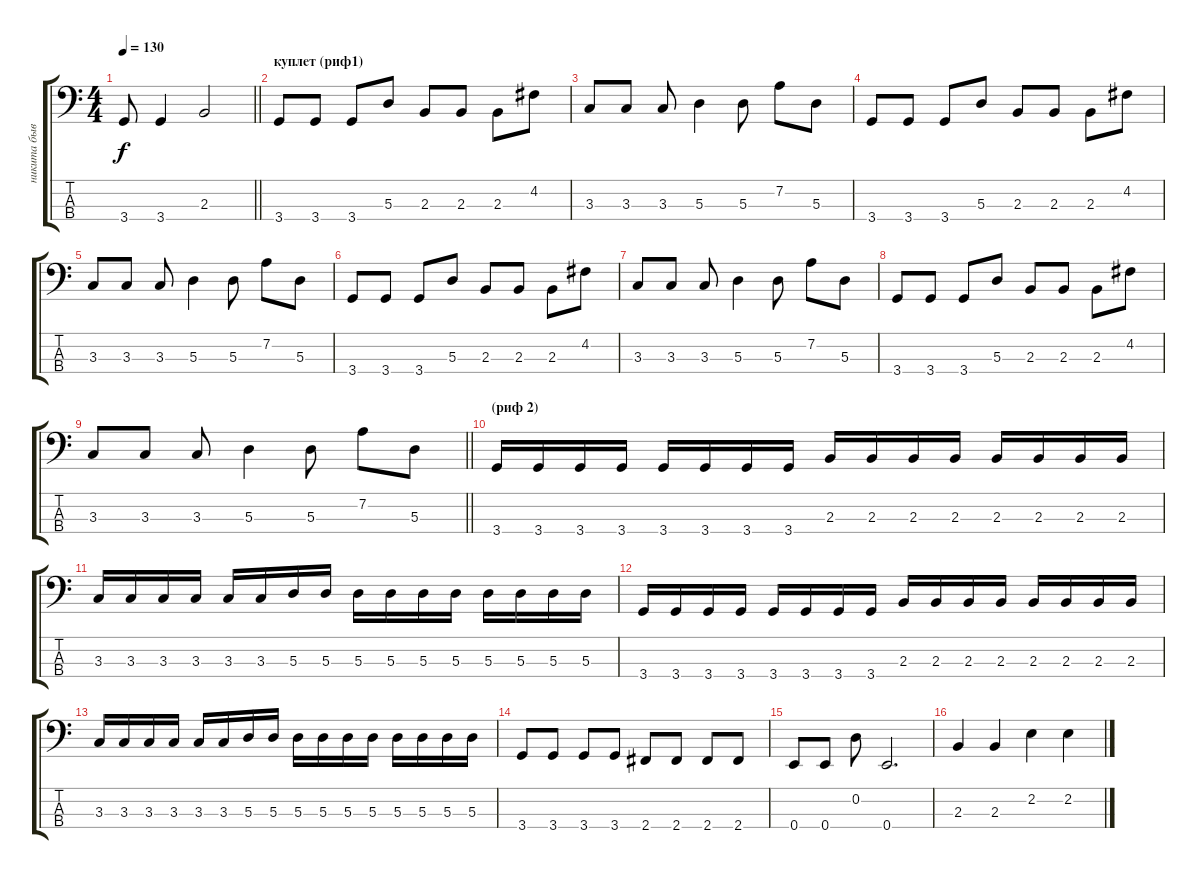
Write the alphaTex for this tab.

\track ("никита бывалый" "никита быв") {instrument electricbasspick}
\staff {score tabs}
\tuning (G2 D2 A1 E1) {hide}
\ts (4 4)
\tempo 130
\clef f4
\barLineRight lightlight
\ks c
3.4.8{dy f} 3.4.4 2.3.2 |
\section ("" "куплет (риф1) ")
3.4.8 3.4.8 3.4.8 5.3.8 2.3.8 2.3.8 2.3.8 4.2.8 |
3.3.8 3.3.8 3.3.8 5.3.4 5.3.8 7.2.8 5.3.8 |
3.4.8 3.4.8 3.4.8 5.3.8 2.3.8 2.3.8 2.3.8 4.2.8 |
3.3.8 3.3.8 3.3.8 5.3.4 5.3.8 7.2.8 5.3.8 |
3.4.8 3.4.8 3.4.8 5.3.8 2.3.8 2.3.8 2.3.8 4.2.8 |
3.3.8 3.3.8 3.3.8 5.3.4 5.3.8 7.2.8 5.3.8 |
3.4.8 3.4.8 3.4.8 5.3.8 2.3.8 2.3.8 2.3.8 4.2.8 |
\barLineRight lightlight
3.3.8 3.3.8 3.3.8 5.3.4 5.3.8 7.2.8 5.3.8 |
\section ("" "(риф 2)")
3.4.16 3.4.16 3.4.16 3.4.16 3.4.16 3.4.16 3.4.16 3.4.16 2.3.16 2.3.16 2.3.16 2.3.16 2.3.16 2.3.16 2.3.16 2.3.16 |
3.3.16 3.3.16 3.3.16 3.3.16 3.3.16 3.3.16 5.3.16 5.3.16 5.3.16 5.3.16 5.3.16 5.3.16 5.3.16 5.3.16 5.3.16 5.3.16 |
3.4.16 3.4.16 3.4.16 3.4.16 3.4.16 3.4.16 3.4.16 3.4.16 2.3.16 2.3.16 2.3.16 2.3.16 2.3.16 2.3.16 2.3.16 2.3.16 |
3.3.16 3.3.16 3.3.16 3.3.16 3.3.16 3.3.16 5.3.16 5.3.16 5.3.16 5.3.16 5.3.16 5.3.16 5.3.16 5.3.16 5.3.16 5.3.16 |
3.4.8 3.4.8 3.4.8 3.4.8 2.4.8 2.4.8 2.4.8 2.4.8 |
0.4.8 0.4.8 0.2.8 0.4.2{d} |
2.3.4 2.3.4 2.2.4 2.2.4
